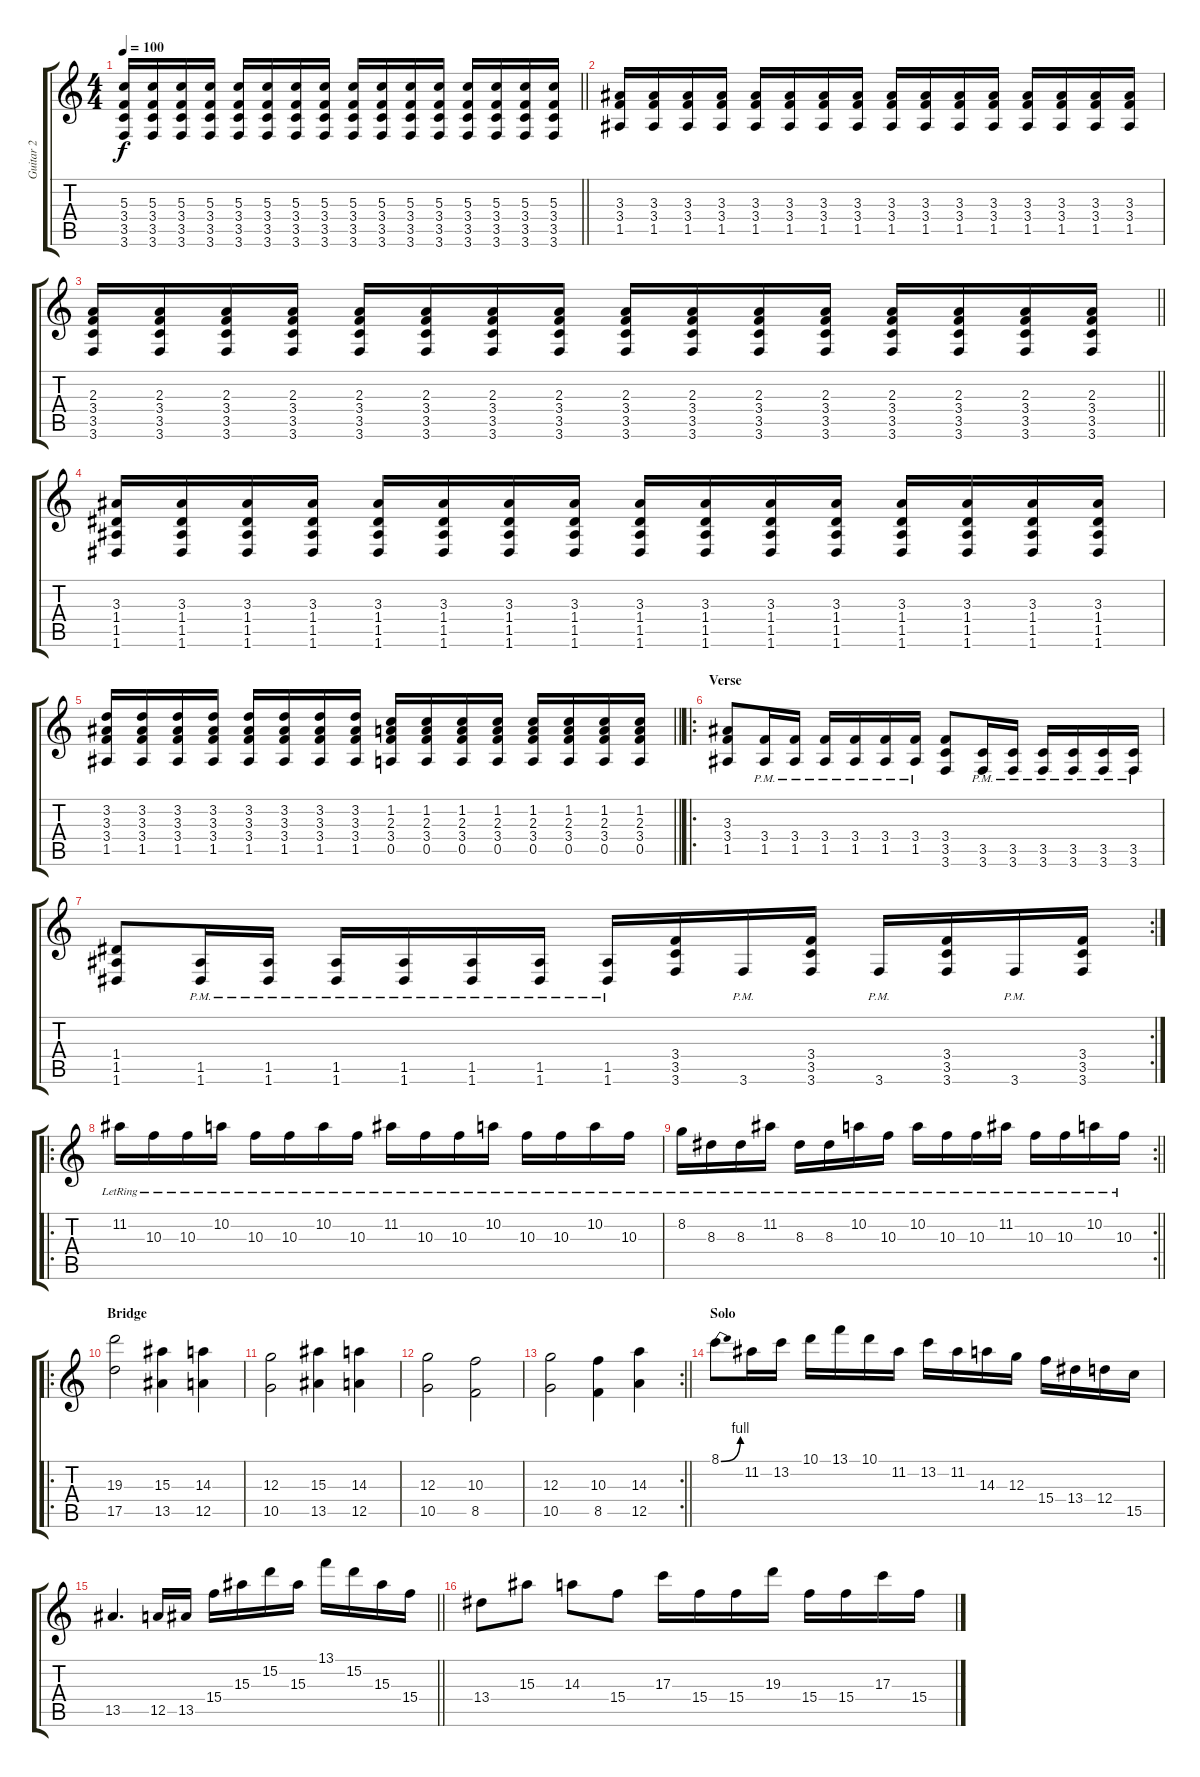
\track ("Guitar 2" "Guitar 2") {instrument distortionguitar}
\staff {score tabs}
\tuning (E4 B3 G3 D3 A2 D2) {hide}
\ts (4 4)
\tempo 100
\clef g2
\barLineRight lightlight
\ks c
(5.3 3.4 3.5 3.6).16{dy f} (5.3 3.4 3.5 3.6).16 (5.3 3.4 3.5 3.6).16 (5.3 3.4 3.5 3.6).16 (5.3 3.4 3.5 3.6).16 (5.3 3.4 3.5 3.6).16 (5.3 3.4 3.5 3.6).16 (5.3 3.4 3.5 3.6).16 (5.3 3.4 3.5 3.6).16 (5.3 3.4 3.5 3.6).16 (5.3 3.4 3.5 3.6).16 (5.3 3.4 3.5 3.6).16 (5.3 3.4 3.5 3.6).16 (5.3 3.4 3.5 3.6).16 (5.3 3.4 3.5 3.6).16 (5.3 3.4 3.5 3.6).16 |
(3.3 3.4 1.5).16 (3.3 3.4 1.5).16 (3.3 3.4 1.5).16 (3.3 3.4 1.5).16 (3.3 3.4 1.5).16 (3.3 3.4 1.5).16 (3.3 3.4 1.5).16 (3.3 3.4 1.5).16 (3.3 3.4 1.5).16 (3.3 3.4 1.5).16 (3.3 3.4 1.5).16 (3.3 3.4 1.5).16 (3.3 3.4 1.5).16 (3.3 3.4 1.5).16 (3.3 3.4 1.5).16 (3.3 3.4 1.5).16 |
\barLineRight lightlight
(2.3 3.4 3.5 3.6).16 (2.3 3.4 3.5 3.6).16 (2.3 3.4 3.5 3.6).16 (2.3 3.4 3.5 3.6).16 (2.3 3.4 3.5 3.6).16 (2.3 3.4 3.5 3.6).16 (2.3 3.4 3.5 3.6).16 (2.3 3.4 3.5 3.6).16 (2.3 3.4 3.5 3.6).16 (2.3 3.4 3.5 3.6).16 (2.3 3.4 3.5 3.6).16 (2.3 3.4 3.5 3.6).16 (2.3 3.4 3.5 3.6).16 (2.3 3.4 3.5 3.6).16 (2.3 3.4 3.5 3.6).16 (2.3 3.4 3.5 3.6).16 |
(3.3 1.4 1.5 1.6).16 (3.3 1.4 1.5 1.6).16 (3.3 1.4 1.5 1.6).16 (3.3 1.4 1.5 1.6).16 (3.3 1.4 1.5 1.6).16 (3.3 1.4 1.5 1.6).16 (3.3 1.4 1.5 1.6).16 (3.3 1.4 1.5 1.6).16 (3.3 1.4 1.5 1.6).16 (3.3 1.4 1.5 1.6).16 (3.3 1.4 1.5 1.6).16 (3.3 1.4 1.5 1.6).16 (3.3 1.4 1.5 1.6).16 (3.3 1.4 1.5 1.6).16 (3.3 1.4 1.5 1.6).16 (3.3 1.4 1.5 1.6).16 |
\barLineRight lightlight
(3.2 3.3 3.4 1.5).16 (3.2 3.3 3.4 1.5).16 (3.2 3.3 3.4 1.5).16 (3.2 3.3 3.4 1.5).16 (3.2 3.3 3.4 1.5).16 (3.2 3.3 3.4 1.5).16 (3.2 3.3 3.4 1.5).16 (3.2 3.3 3.4 1.5).16 (1.2 2.3 3.4 0.5).16 (1.2 2.3 3.4 0.5).16 (1.2 2.3 3.4 0.5).16 (1.2 2.3 3.4 0.5).16 (1.2 2.3 3.4 0.5).16 (1.2 2.3 3.4 0.5).16 (1.2 2.3 3.4 0.5).16 (1.2 2.3 3.4 0.5).16 |
\ro
\section ("" "Verse")
(3.3 3.4 1.5).8 (3.4{pm} 1.5{pm}).16 (3.4{pm} 1.5{pm}).16 (3.4{pm} 1.5{pm}).16 (3.4{pm} 1.5{pm}).16 (3.4{pm} 1.5{pm}).16 (3.4{pm} 1.5{pm}).16 (3.4 3.5 3.6).8 (3.5{pm} 3.6{pm}).16 (3.5{pm} 3.6{pm}).16 (3.5{pm} 3.6{pm}).16 (3.5{pm} 3.6{pm}).16 (3.5{pm} 3.6{pm}).16 (3.5{pm} 3.6{pm}).16 |
\rc 2
(1.4 1.5 1.6).8 (1.5{pm} 1.6{pm}).16 (1.5{pm} 1.6{pm}).16 (1.5{pm} 1.6{pm}).16 (1.5{pm} 1.6{pm}).16 (1.5{pm} 1.6{pm}).16 (1.5{pm} 1.6{pm}).16 (1.5{pm} 1.6{pm}).16 (3.4 3.5 3.6).16 3.6{pm}.16 (3.4 3.5 3.6).16 3.6{pm}.16 (3.4 3.5 3.6).16 3.6{pm}.16 (3.4 3.5 3.6).16 |
\ro
11.2{lr}.16 10.3{lr}.16 10.3{lr}.16 10.2{lr}.16 10.3{lr}.16 10.3{lr}.16 10.2{lr}.16 10.3{lr}.16 11.2{lr}.16 10.3{lr}.16 10.3{lr}.16 10.2{lr}.16 10.3{lr}.16 10.3{lr}.16 10.2{lr}.16 10.3{lr}.16 |
\rc 2
\barLineRight lightlight
8.2{lr}.16 8.3{lr}.16 8.3{lr}.16 11.2{lr}.16 8.3{lr}.16 8.3{lr}.16 10.2{lr}.16 10.3{lr}.16 10.2{lr}.16 10.3{lr}.16 10.3{lr}.16 11.2{lr}.16 10.3{lr}.16 10.3{lr}.16 10.2{lr}.16 10.3{lr}.16 |
\ro
\section ("" "Bridge")
(19.3 17.5).2 (15.3 13.5).4 (14.3 12.5).4 |
(12.3 10.5).2 (15.3 13.5).4 (14.3 12.5).4 |
(12.3 10.5).2 (10.3 8.5).2 |
\rc 2
\barLineRight lightlight
(12.3 10.5).2 (10.3 8.5).4 (14.3 12.5).4 |
\section ("" "Solo")
8.1{be (bend 0 0 60 4)}.8 11.2.16 13.2.16 10.1.16 13.1.16 10.1.16 11.2.16 13.2.16 11.2.16 14.3.16 12.3.16 15.4.16 13.4.16 12.4.16 15.5.16 |
\barLineRight lightlight
13.5.4{d} 12.5.16 13.5.16 15.4.16 15.3.16 15.2.16 15.3.16 13.1.16 15.2.16 15.3.16 15.4.16 |
13.4.8 15.3.8 14.3.8 15.4.8 17.3.16 15.4.16 15.4.16 19.3.16 15.4.16 15.4.16 17.3.16 15.4.16
